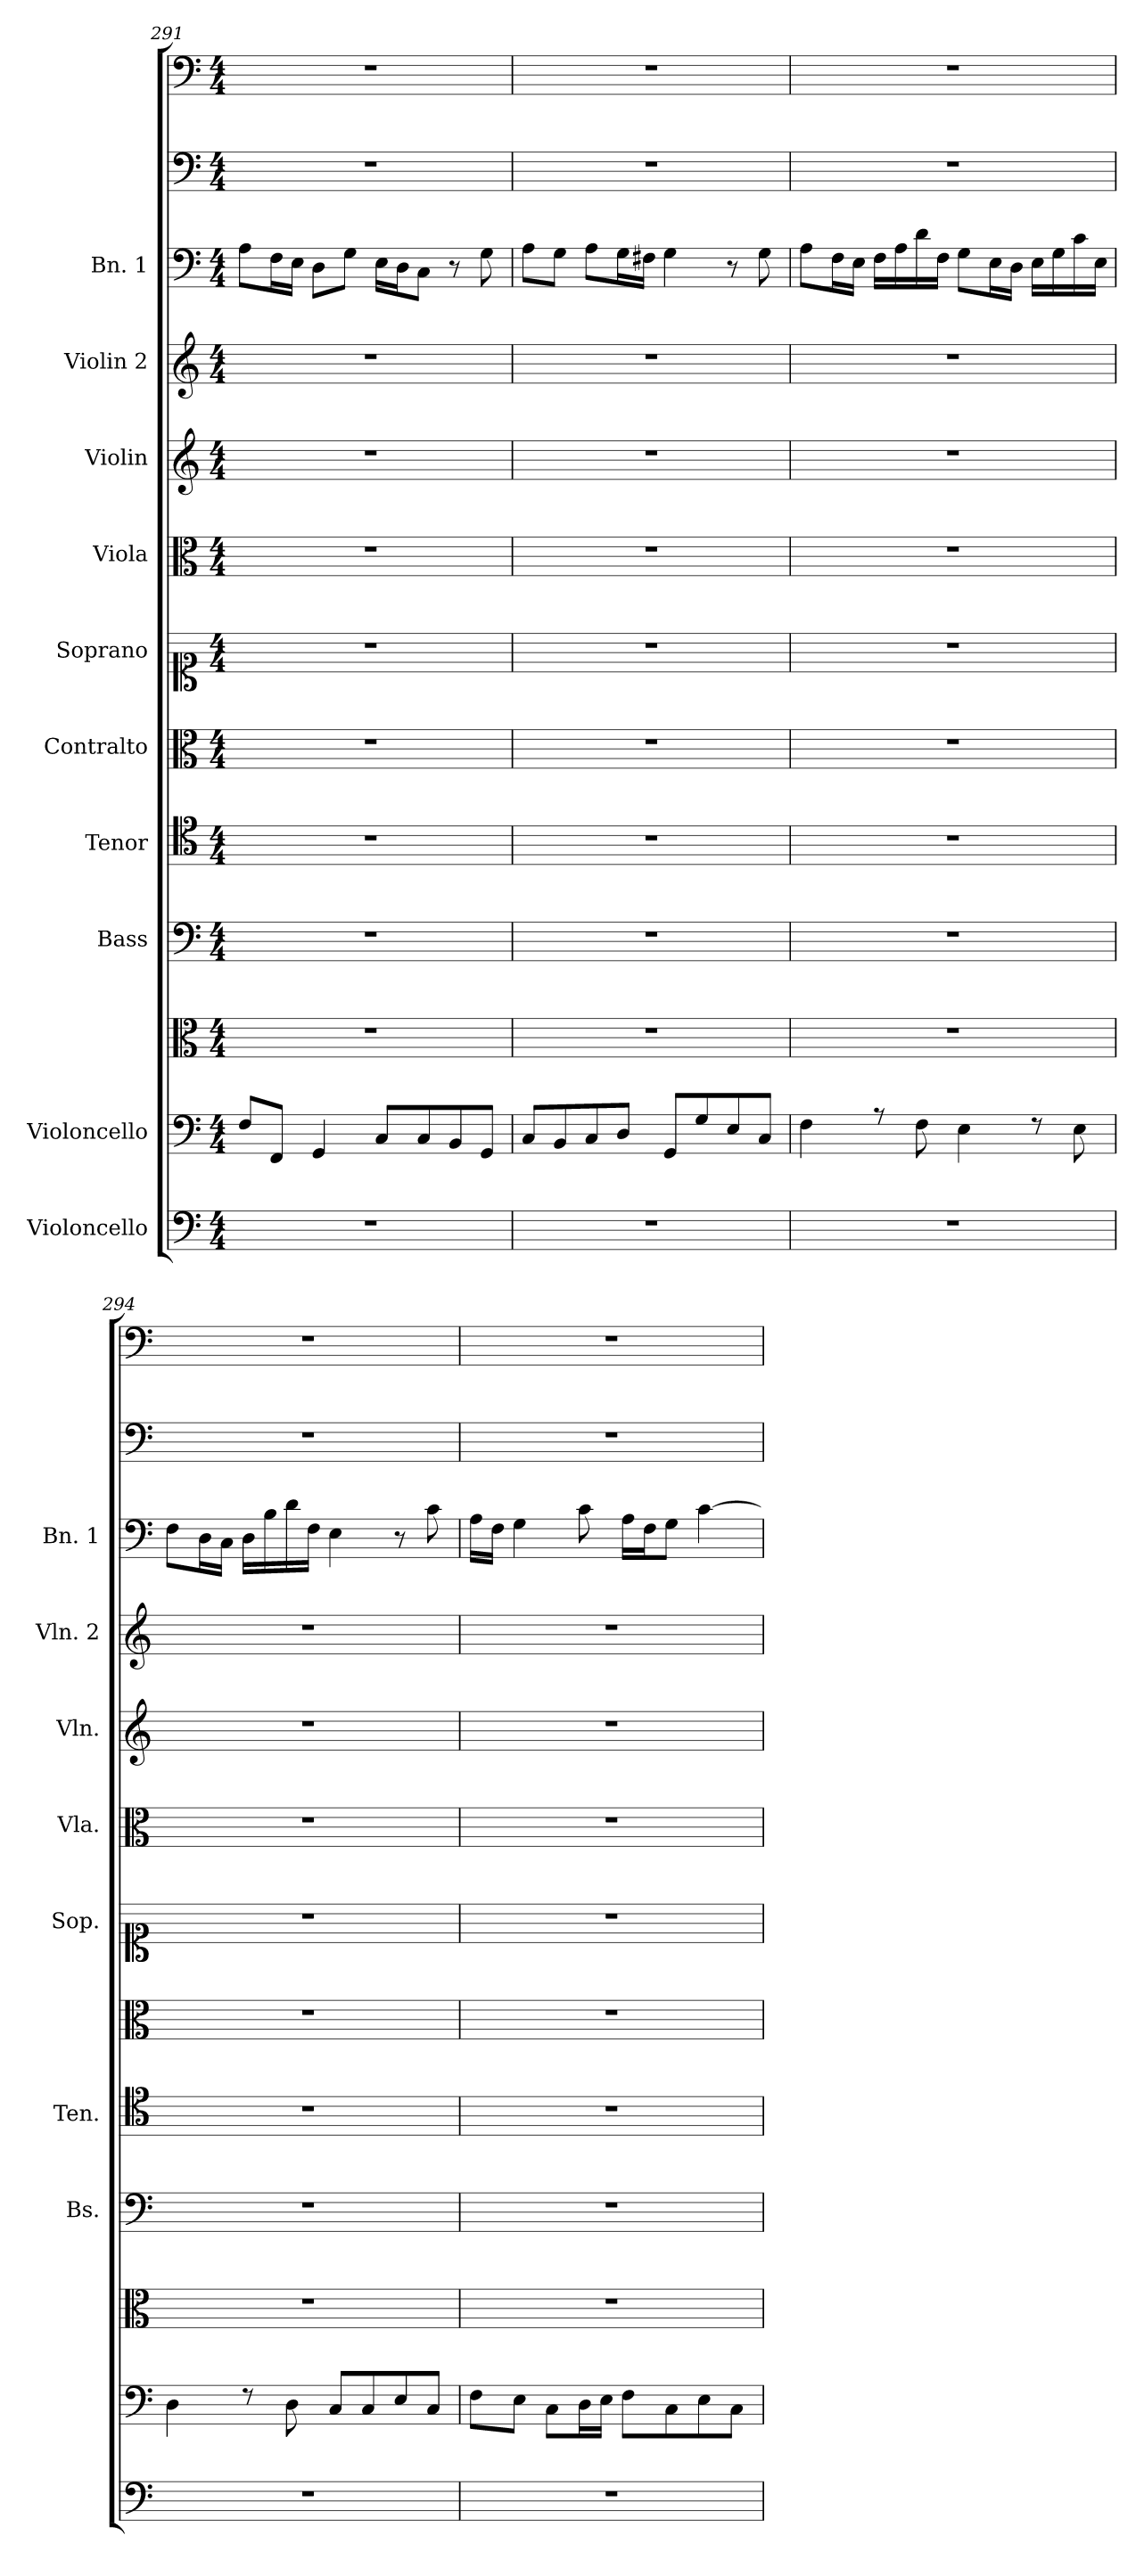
**kern	**kern	**kern	**kern	**kern	**kern	**kern	**kern	**kern	**kern	**kern	**kern	**kern
*part13	*part12	*part11	*part10	*part9	*part8	*part7	*part6	*part5	*part4	*part3	*part2	*part1
*staff13	*staff12	*staff11	*staff10	*staff9	*staff8	*staff7	*staff6	*staff5	*staff4	*staff3	*staff2	*staff1
*I"Violoncello	*I"Violoncello	*	*I"Bass	*I"Tenor	*I"Contralto	*I"Soprano	*I"Viola	*I"Violin	*I"Violin 2	*I"Bn. 1	*	*
*	*	*	*I'Bs.	*I'Ten.	*	*I'Sop.	*I'Vla.	*I'Vln.	*I'Vln. 2	*I'Bn. 1	*	*
*clefF4	*clefF4	*clefC3	*clefF4	*clefC4	*clefC3	*clefC1	*clefC3	*clefG2	*clefG2	*clefF4	*clefF4	*clefF4
*	*	*	*	*ITrd7c12	*	*	*	*	*	*	*	*
*k[]	*k[]	*k[]	*k[]	*k[]	*k[]	*k[]	*k[]	*k[]	*k[]	*k[]	*k[]	*k[]
*C:	*C:	*C:	*C:	*C:	*C:	*C:	*C:	*C:	*C:	*C:	*C:	*C:
*M4/4	*M4/4	*M4/4	*M4/4	*M4/4	*M4/4	*M4/4	*M4/4	*M4/4	*M4/4	*M4/4	*M4/4	*M4/4
=291	=291	=291	=291	=291	=291	=291	=291	=291	=291	=291	=291	=291
*	*^	*	*	*	*	*	*	*	*	*	*	*
1r	8F/L	1ryy	1r	1r	1r	1r	1r	1r	1r	1r	8A\L	1r	1r
.	8FF/J	.	.	.	.	.	.	.	.	.	16F\L	.	.
.	.	.	.	.	.	.	.	.	.	.	16E\JJ	.	.
.	4GG/	.	.	.	.	.	.	.	.	.	8D\L	.	.
.	.	.	.	.	.	.	.	.	.	.	8G\J	.	.
.	8C/L	.	.	.	.	.	.	.	.	.	16E\LL	.	.
.	.	.	.	.	.	.	.	.	.	.	16D\J	.	.
.	8C/	.	.	.	.	.	.	.	.	.	8C\J	.	.
.	8BB/	.	.	.	.	.	.	.	.	.	8r	.	.
.	8GG/J	.	.	.	.	.	.	.	.	.	8G\	.	.
!!LO:PB:g=z
=292	=292	=292	=292	=292	=292	=292	=292	=292	=292	=292	=292	=292	=292
1r	8C/L	1ryy	1r	1r	1r	1r	1r	1r	1r	1r	8A\L	1r	1r
.	8BB/	.	.	.	.	.	.	.	.	.	8G\J	.	.
.	8C/	.	.	.	.	.	.	.	.	.	8A\L	.	.
.	8D/J	.	.	.	.	.	.	.	.	.	16G\L	.	.
.	.	.	.	.	.	.	.	.	.	.	16F#X\JJ	.	.
.	8GG/L	.	.	.	.	.	.	.	.	.	4G\	.	.
.	8G/	.	.	.	.	.	.	.	.	.	.	.	.
.	8E/	.	.	.	.	.	.	.	.	.	8r	.	.
.	8C/J	.	.	.	.	.	.	.	.	.	8G\	.	.
=293	=293	=293	=293	=293	=293	=293	=293	=293	=293	=293	=293	=293	=293
1r	4F\	1ryy	1r	1r	1r	1r	1r	1r	1r	1r	8A\L	1r	1r
.	.	.	.	.	.	.	.	.	.	.	16F\L	.	.
.	.	.	.	.	.	.	.	.	.	.	16E\JJ	.	.
.	8r	.	.	.	.	.	.	.	.	.	16F\LL	.	.
.	.	.	.	.	.	.	.	.	.	.	16A\	.	.
.	8F\	.	.	.	.	.	.	.	.	.	16d\	.	.
.	.	.	.	.	.	.	.	.	.	.	16F\JJ	.	.
.	4E\	.	.	.	.	.	.	.	.	.	8G\L	.	.
.	.	.	.	.	.	.	.	.	.	.	16E\L	.	.
.	.	.	.	.	.	.	.	.	.	.	16D\JJ	.	.
.	8r	.	.	.	.	.	.	.	.	.	16E\LL	.	.
.	.	.	.	.	.	.	.	.	.	.	16G\	.	.
.	8E\	.	.	.	.	.	.	.	.	.	16c\	.	.
.	.	.	.	.	.	.	.	.	.	.	16E\JJ	.	.
=294	=294	=294	=294	=294	=294	=294	=294	=294	=294	=294	=294	=294	=294
1r	4D\	1ryy	1r	1r	1r	1r	1r	1r	1r	1r	8F\L	1r	1r
.	.	.	.	.	.	.	.	.	.	.	16D\L	.	.
.	.	.	.	.	.	.	.	.	.	.	16C\JJ	.	.
.	8r	.	.	.	.	.	.	.	.	.	16D\LL	.	.
.	.	.	.	.	.	.	.	.	.	.	16B\	.	.
.	8D\	.	.	.	.	.	.	.	.	.	16d\	.	.
.	.	.	.	.	.	.	.	.	.	.	16F\JJ	.	.
.	8C/L	.	.	.	.	.	.	.	.	.	4E\	.	.
.	8C/	.	.	.	.	.	.	.	.	.	.	.	.
.	8E/	.	.	.	.	.	.	.	.	.	8r	.	.
.	8C/J	.	.	.	.	.	.	.	.	.	8c\	.	.
=295	=295	=295	=295	=295	=295	=295	=295	=295	=295	=295	=295	=295	=295
1r	8F\L	1ryy	1r	1r	1r	1r	1r	1r	1r	1r	16A\LL	1r	1r
.	.	.	.	.	.	.	.	.	.	.	16F\JJ	.	.
.	8E\J	.	.	.	.	.	.	.	.	.	4G\	.	.
.	8C\L	.	.	.	.	.	.	.	.	.	.	.	.
.	16D\L	.	.	.	.	.	.	.	.	.	8c\	.	.
.	16E\JJ	.	.	.	.	.	.	.	.	.	.	.	.
.	8F\L	.	.	.	.	.	.	.	.	.	16A\LL	.	.
.	.	.	.	.	.	.	.	.	.	.	16F\J	.	.
.	8C\	.	.	.	.	.	.	.	.	.	8G\J	.	.
.	8E\	.	.	.	.	.	.	.	.	.	[>4c\	.	.
.	8C\J	.	.	.	.	.	.	.	.	.	.	.	.
*	*v	*v	*	*	*	*	*	*	*	*	*	*	*
=	=	=	=	=	=	=	=	=	=	=	=	=
*-	*-	*-	*-	*-	*-	*-	*-	*-	*-	*-	*-	*-
